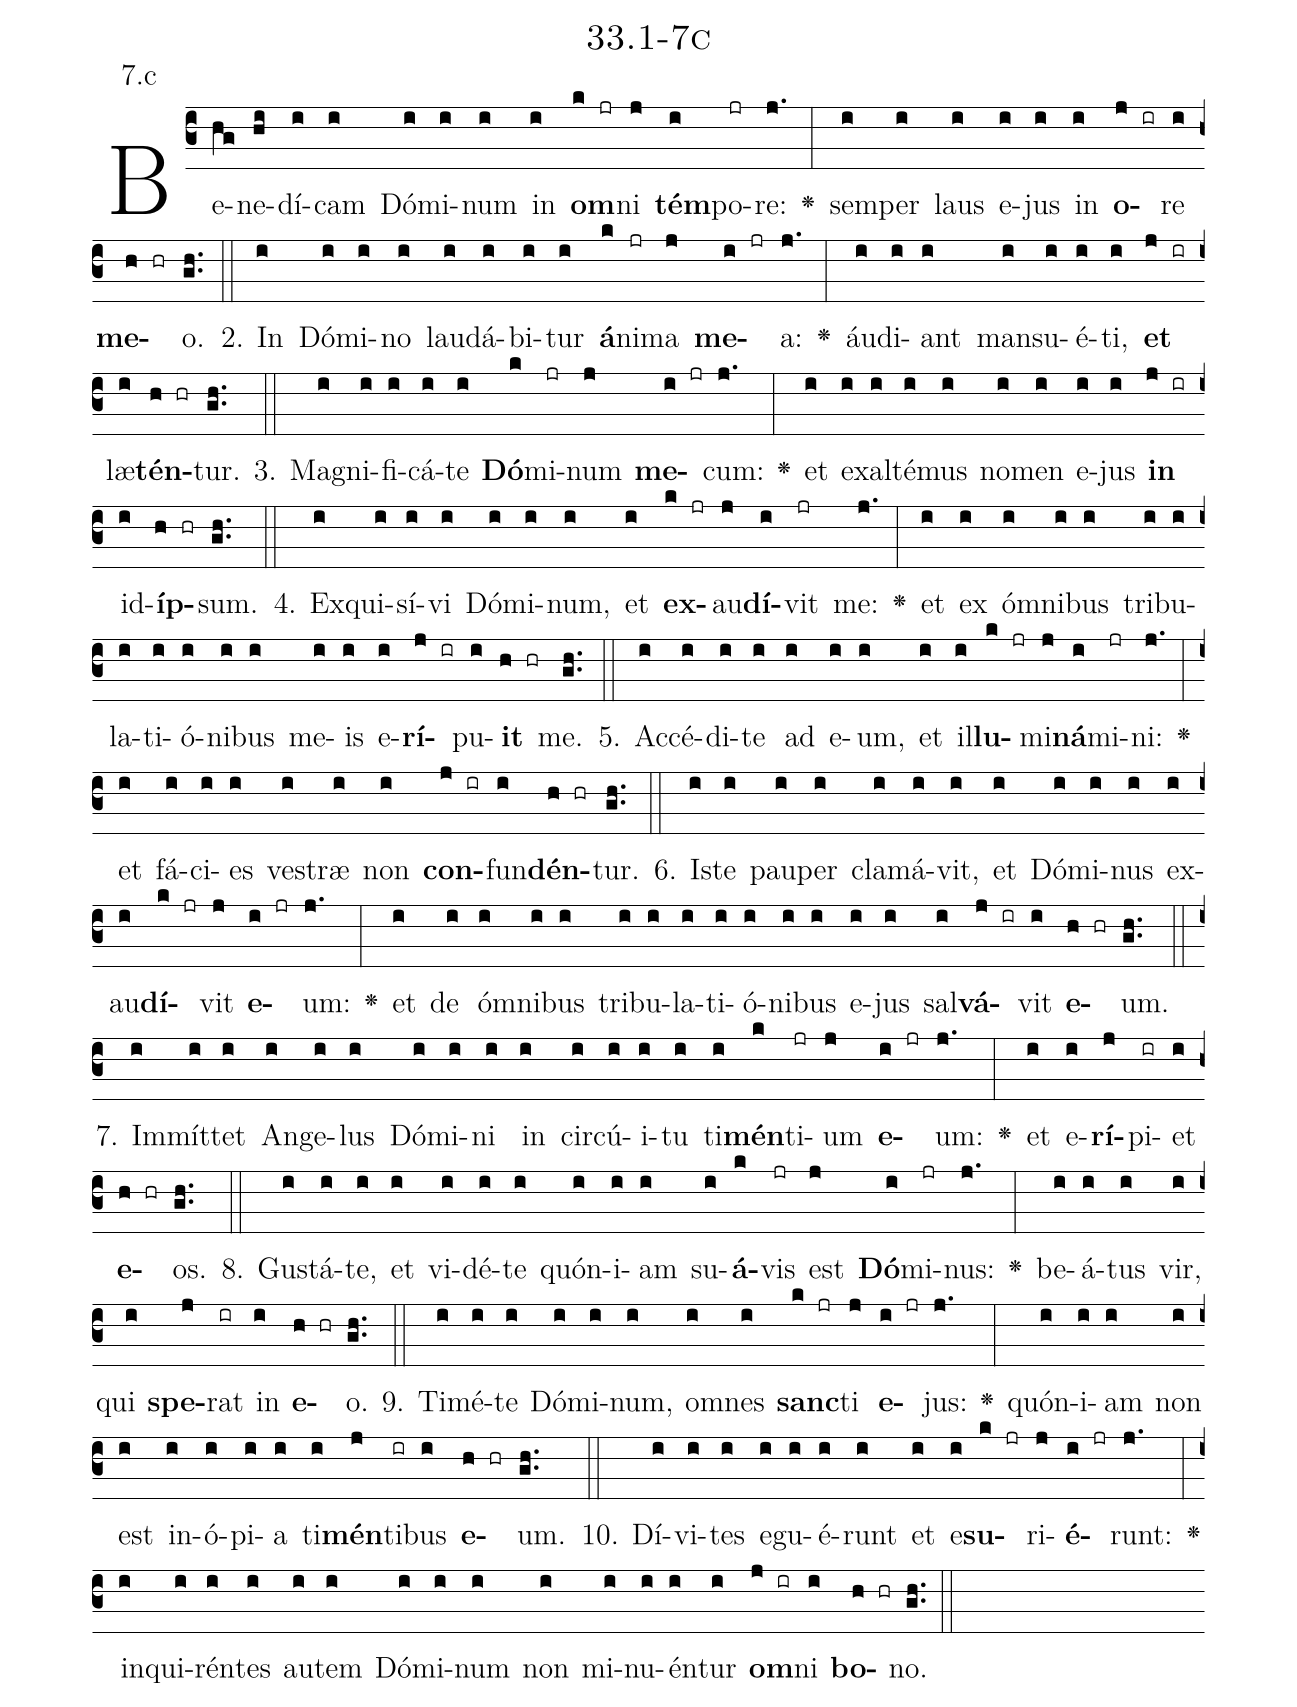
name: 33.1-7c;
annotation: 7.c;
%%
(c3)Be(hg)ne(hi)dí(i)cam(i) Dó(i)mi(i)num(i) in(i) <b>om</b>(k jr)ni(j) <b>tém</b>(i)po(jr)re:(j.) <v>\greheightstar</v>(:) sem(i)per(i) laus(i) e(i)jus(i) in(i) <b>o</b>(j ir)re(i) <b>me</b>(h hr)o.(gh..) (::)
2. In(i) Dó(i)mi(i)no(i) lau(i)dá(i)bi(i)tur(i) <b>á</b>(k)ni(jr)ma(j) <b>me</b>(i jr)a:(j.) <v>\greheightstar</v>(:) áu(i)di(i)ant(i) man(i)su(i)é(i)ti,(i) <b>et</b>(j ir) læ(i)<b>tén</b>(h hr)tur.(gh..) (::)
3. Ma(i)gni(i)fi(i)cá(i)te(i) <b>Dó</b>(k)mi(jr)num(j) <b>me</b>(i jr)cum:(j.) <v>\greheightstar</v>(:) et(i) ex(i)al(i)té(i)mus(i) no(i)men(i) e(i)jus(i) <b>in</b>(j ir) id(i)<b>íp</b>(h hr)sum.(gh..) (::)
4. Ex(i)qui(i)sí(i)vi(i) Dó(i)mi(i)num,(i) et(i) <b>ex</b>(k jr)au(j)<b>dí</b>(i)vit(jr) me:(j.) <v>\greheightstar</v>(:) et(i) ex(i) óm(i)ni(i)bus(i) tri(i)bu(i)la(i)ti(i)ó(i)ni(i)bus(i) me(i)is(i) e(i)<b>rí</b>(j ir)pu(i)<b>it</b>(h hr) me.(gh..) (::)
5. Ac(i)cé(i)di(i)te(i) ad(i) e(i)um,(i) et(i) il(i)<b>lu</b>(k jr)mi(j)<b>ná</b>(i)mi(jr)ni:(j.) <v>\greheightstar</v>(:) et(i) fá(i)ci(i)es(i) ves(i)træ(i) non(i) <b>con</b>(j ir)fun(i)<b>dén</b>(h hr)tur.(gh..) (::)
6. Is(i)te(i) pau(i)per(i) cla(i)má(i)vit,(i) et(i) Dó(i)mi(i)nus(i) ex(i)au(i)<b>dí</b>(k jr)vit(j) <b>e</b>(i jr)um:(j.) <v>\greheightstar</v>(:) et(i) de(i) óm(i)ni(i)bus(i) tri(i)bu(i)la(i)ti(i)ó(i)ni(i)bus(i) e(i)jus(i) sal(i)<b>vá</b>(j ir)vit(i) <b>e</b>(h hr)um.(gh..) (::)
7. Im(i)mít(i)tet(i) An(i)ge(i)lus(i) Dó(i)mi(i)ni(i) in(i) cir(i)cú(i)i(i)tu(i) ti(i)<b>mén</b>(k)ti(jr)um(j) <b>e</b>(i jr)um:(j.) <v>\greheightstar</v>(:) et(i) e(i)<b>rí</b>(j)pi(ir)et(i) <b>e</b>(h hr)os.(gh..) (::)
8. Gus(i)tá(i)te,(i) et(i) vi(i)dé(i)te(i) quón(i)i(i)am(i) su(i)<b>á</b>(k)vis(jr) est(j) <b>Dó</b>(i)mi(jr)nus:(j.) <v>\greheightstar</v>(:) be(i)á(i)tus(i) vir,(i) qui(i) <b>spe</b>(j)rat(ir) in(i) <b>e</b>(h hr)o.(gh..) (::)
9. Ti(i)mé(i)te(i) Dó(i)mi(i)num,(i) om(i)nes(i) <b>sanc</b>(k jr)ti(j) <b>e</b>(i jr)jus:(j.) <v>\greheightstar</v>(:) quón(i)i(i)am(i) non(i) est(i) in(i)ó(i)pi(i)a(i) ti(i)<b>mén</b>(j)ti(ir)bus(i) <b>e</b>(h hr)um.(gh..) (::)
10. Dí(i)vi(i)tes(i) e(i)gu(i)é(i)runt(i) et(i) e(i)<b>su</b>(k jr)ri(j)<b>é</b>(i jr)runt:(j.) <v>\greheightstar</v>(:) in(i)qui(i)rén(i)tes(i) au(i)tem(i) Dó(i)mi(i)num(i) non(i) mi(i)nu(i)én(i)tur(i) <b>om</b>(j ir)ni(i) <b>bo</b>(h hr)no.(gh..) (::)
